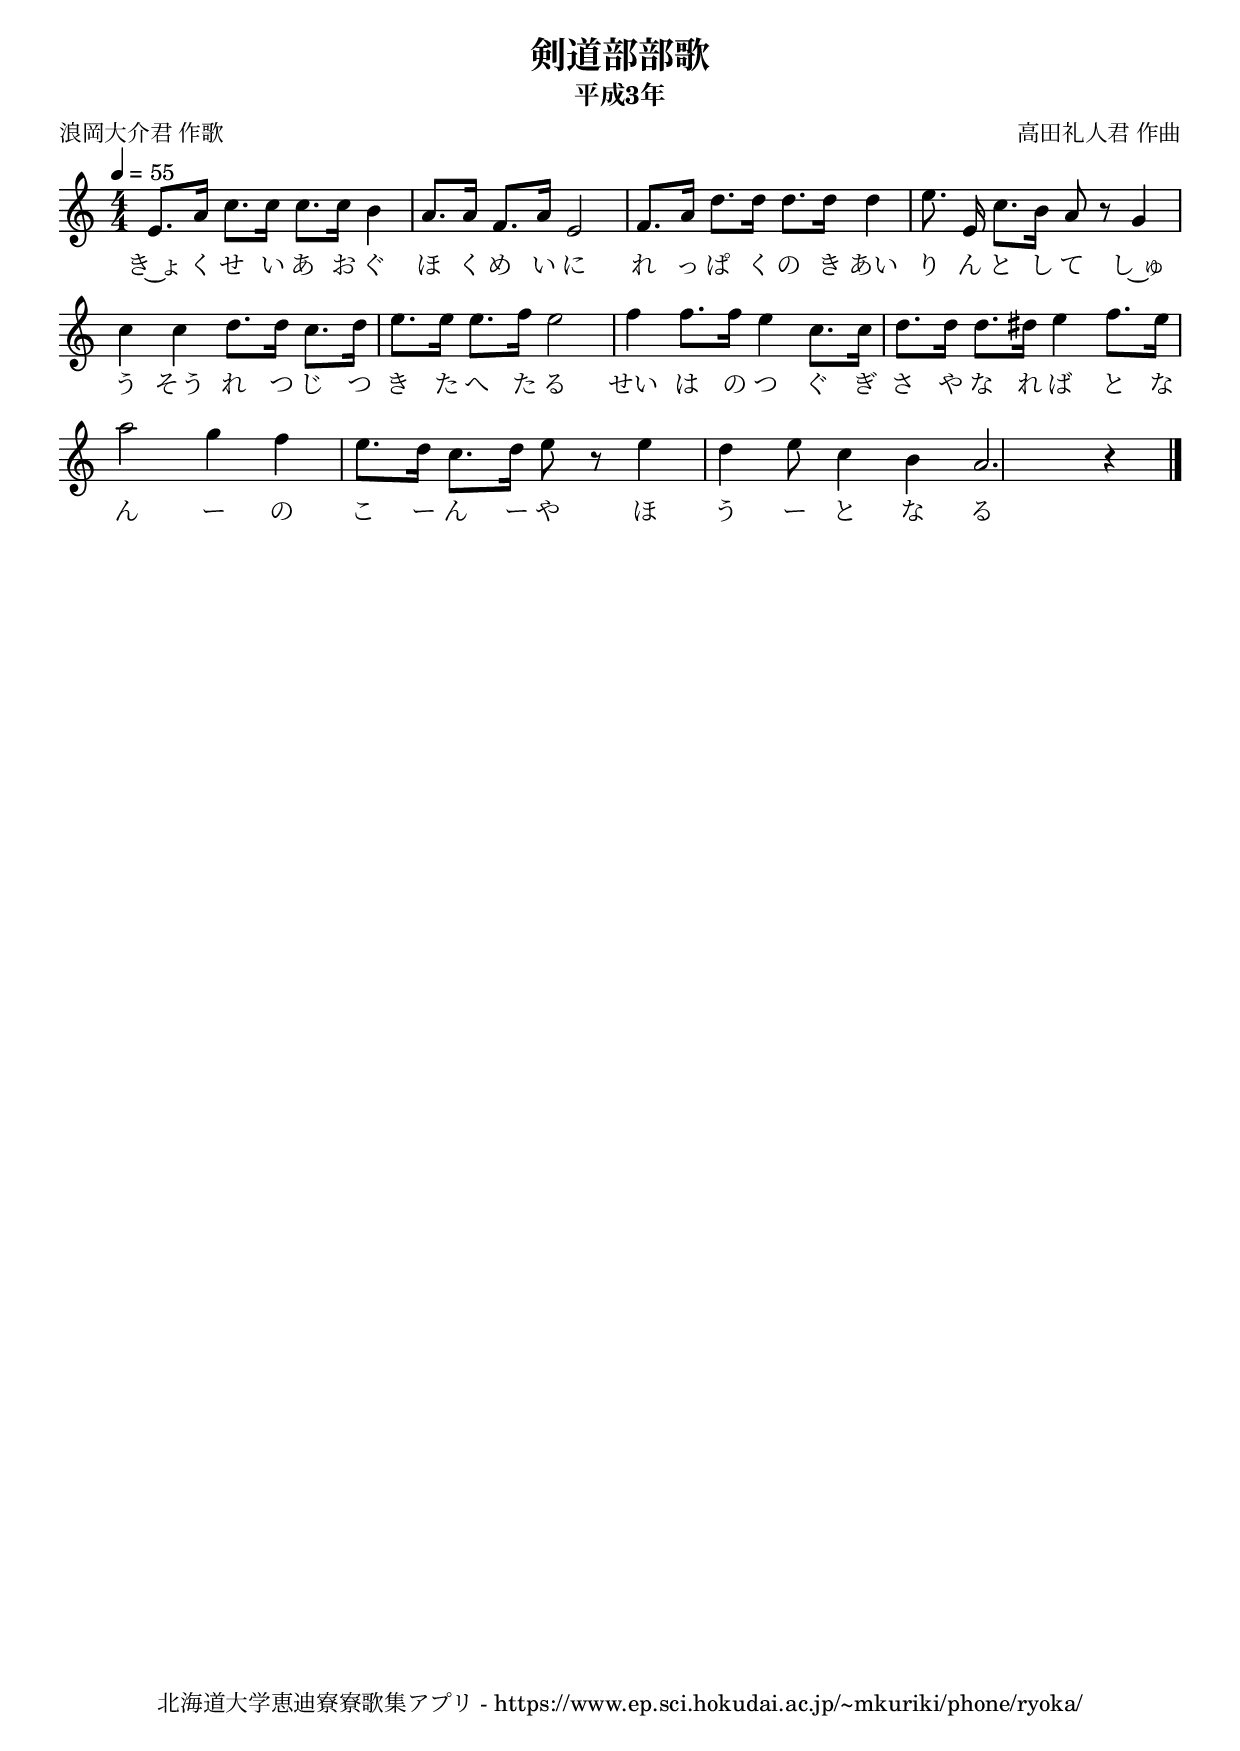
\version "2.18.2"

\paper {indent = 0}

\header {
  title = "剣道部部歌"
  subtitle = "平成3年"
  composer = "高田礼人君 作曲"
  poet = "浪岡大介君 作歌"
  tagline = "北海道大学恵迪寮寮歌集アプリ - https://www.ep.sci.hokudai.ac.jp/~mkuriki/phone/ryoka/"
}

melody = \relative c'{
  \tempo 4 = 55
  \autoBeamOff
  \numericTimeSignature
  \override BreathingSign.text = \markup { \musicglyph #"scripts.upedaltoe" } % ブレスの記号指定
  \key c \major
  \time 4/4
  \set melismaBusyProperties = #'()
  e8. [ a16 ] c8. [ c16 ] c8. [ c16 ] b4 |
  a8. [ a16 ] f8. [ a16 ] e2 |
  f8. [ a16 ] d8. [ d16 ] d8. [ d16 ] d4 |
  e8. e,16 c'8. [ b16 ] a8 r8 g4 | \break
  c4 c4 d8. [ d16 ] c8. [ d16 ] |
  e8. [ e16 ] e8. [ f16 ] e2 |
  f4 f8. [ f16 ] e4 c8. [ c16 ] |
  d8. [ d16 ] d8. [ dis16 ] e4 f8. [ e16 ] | \break
  a2 g4 f4 |
  e8. [ d16 ] c8. [ d16 ] e8 r8 e4 |
  d4 e8 c4 b4 |
  a2. r4
  \bar "|."
}

text = \lyricmode {
  き~ょ く せ い あ お ぐ ほ く め い に れ っ ぱ く の き あい り ん と し て し~ゅ
  う そう れ つ じ つ き た へ た る せい は の つ ぐ ぎ さ や な れ ば と な
  ん ー の こ ー ん ー や ほ う ー と な る
}

\score {
  <<
    % ギターコード
    %{
    \new ChordNames \with {midiInstrument = #"acoustic guitar (nylon)"}{
      \set chordChanges = ##t
      \harmony
    }
    %}
    
    % メロディーライン
    \new Voice = "one"{\melody}
    % 歌詞
    \new Lyrics \lyricsto "one" \text
    % 太鼓
    % \new DrumStaff \with{
    %   \remove "Time_signature_engraver"
    %   drumStyleTable = #percussion-style
    %   \override StaffSymbol.line-count = #1
    %   \hide Stem
    % }
    % \drum
  >>
  
\midi {}
\layout {
  \context {
    \Score
    \remove "Bar_number_engraver"
  }
}

}


